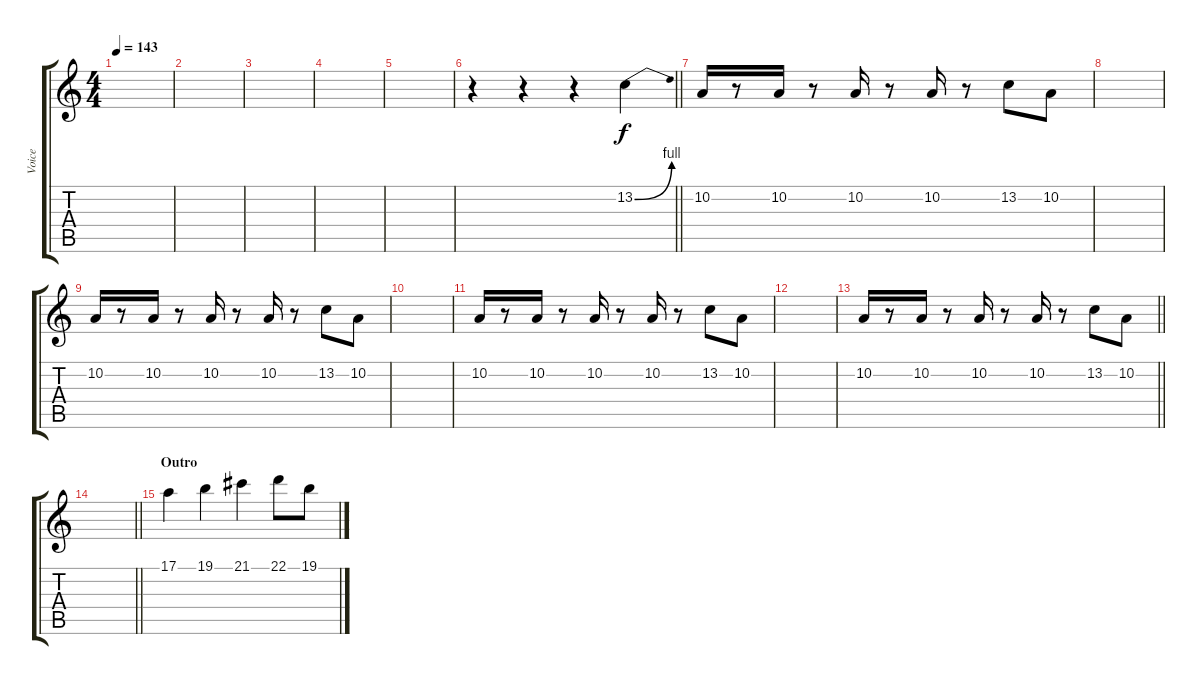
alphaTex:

\track ("Voice" "Voice") {instrument fx5brightness}
\staff {score tabs}
\tuning (E4 B3 G3 D3 A2 E2) {hide}
\ts (4 4)
\tempo 143
\clef g2
\ks c
|
|
|
|
|
\barLineRight lightlight
r.4 r.4 r.4 13.2{be (bend 0 0 60 4)}.4 |
10.2.16 r.8 10.2.16 r.8 10.2.16 r.8 10.2.16 r.8 13.2.8 10.2.8 |
|
10.2.16 r.8 10.2.16 r.8 10.2.16 r.8 10.2.16 r.8 13.2.8 10.2.8 |
|
10.2.16 r.8 10.2.16 r.8 10.2.16 r.8 10.2.16 r.8 13.2.8 10.2.8 |
|
\barLineRight lightlight
10.2.16 r.8 10.2.16 r.8 10.2.16 r.8 10.2.16 r.8 13.2.8 10.2.8 |
\barLineRight lightlight
|
\section ("" "Outro")
17.1.4 19.1.4 21.1.4 22.1.8 19.1.8
